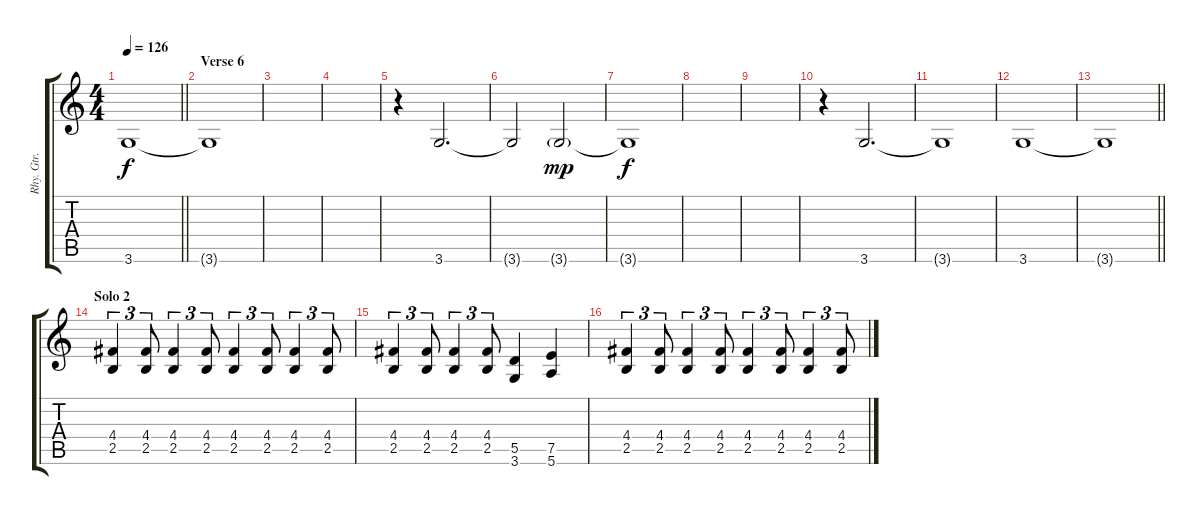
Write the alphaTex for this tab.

\track ("Rhy. Gtr." "Rhy. Gtr.") {instrument distortionguitar}
\staff {score tabs}
\tuning (E4 B3 G3 D3 A2 E2) {hide}
\ts (4 4)
\tempo 126
\clef g2
\barLineRight lightlight
\ks c
3.6{t}.1{dy f} |
\section ("" "Verse 6")
3.6{t}.1 |
|
|
r.4 3.6.2{d} |
3.6{t}.2 3.6{g}.2{dy mp} |
3.6{t}.1{dy f} |
|
|
r.4 3.6.2{d} |
3.6{t}.1 |
3.6.1 |
\barLineRight lightlight
3.6{t}.1 |
\section ("" "Solo 2")
(4.4 2.5).4{tu (3 2)} (4.4 2.5).8{tu (3 2)} (4.4 2.5).4{tu (3 2)} (4.4 2.5).8{tu (3 2)} (4.4 2.5).4{tu (3 2)} (4.4 2.5).8{tu (3 2)} (4.4 2.5).4{tu (3 2)} (4.4 2.5).8{tu (3 2)} |
(4.4 2.5).4{tu (3 2)} (4.4 2.5).8{tu (3 2)} (4.4 2.5).4{tu (3 2)} (4.4 2.5).8{tu (3 2)} (5.5 3.6).4 (7.5 5.6).4 |
(4.4 2.5).4{tu (3 2)} (4.4 2.5).8{tu (3 2)} (4.4 2.5).4{tu (3 2)} (4.4 2.5).8{tu (3 2)} (4.4 2.5).4{tu (3 2)} (4.4 2.5).8{tu (3 2)} (4.4 2.5).4{tu (3 2)} (4.4 2.5).8{tu (3 2)}
